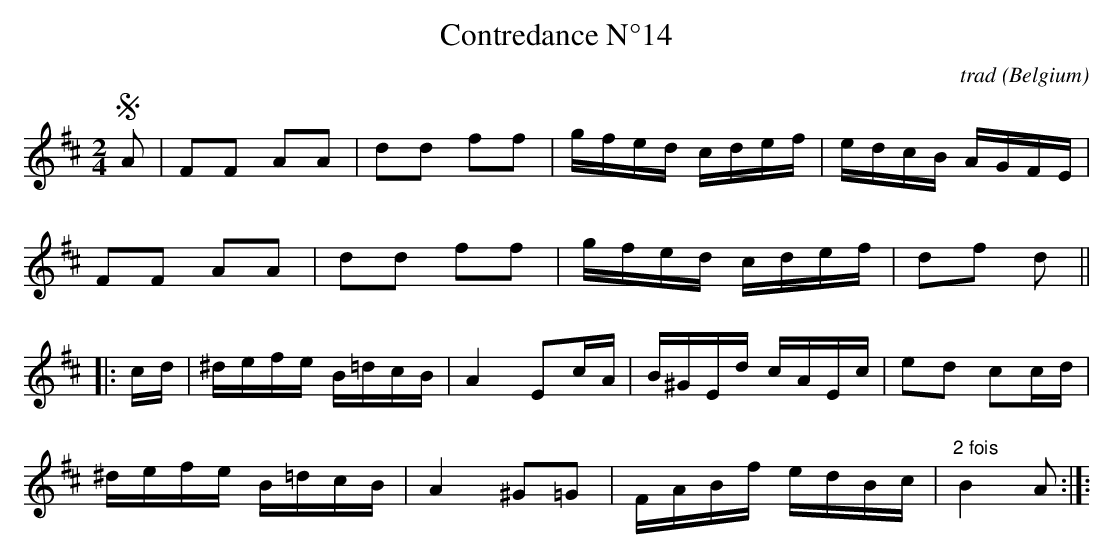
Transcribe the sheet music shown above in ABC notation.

X:1
T:Contredance N°14
C:trad
O:Belgium
M:2/4
L:1/16
K:Dmaj
!segno!A2|F2F2 A2A2|d2d2 f2f2|gfed cdef|edcB AGFE|
F2F2 A2A2|d2d2 f2f2|gfed cdef|d2f2 d2||
|:cd|^defe B=dcB|A4 E2cA|B^GEd cAEc|e2d2 c2cd|
^defe B=dcB|A4 ^G2=G2|FABf edBc|"2 fois"B4 A2:|]:
